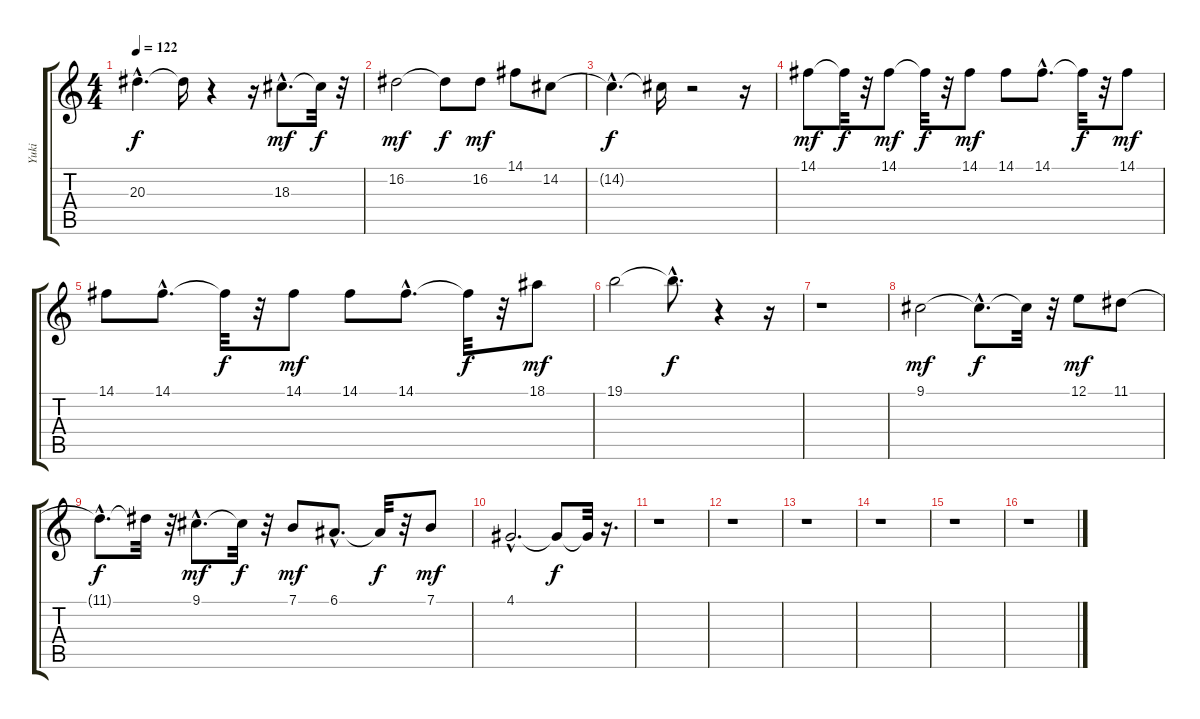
\track ("Yuki" "Yuki") {instrument tenorsax}
\staff {score tabs}
\tuning (E4 B3 G3 D3 A2 E2) {hide}
\ts (4 4)
\tempo 122
\clef g2
\ks c
20.3{hac t}.4{d dy f} 20.3{t}.16 r.4 r.16 18.3{hac}.8{d dy mf} 18.3{t}.32{dy f} r.32 |
16.2.2{dy mf} 16.2{t}.8{dy f} 16.2.8{dy mf} 14.1.8 14.2.8 |
14.2{hac t}.4{d dy f} 14.2{t}.16 r.2 r.16 |
14.1.8{dy mf} 14.1{t}.32{dy f} r.32 14.1.8{dy mf} 14.1{t}.32{dy f} r.32 14.1.8{dy mf} 14.1.8 14.1{hac}.8{d} 14.1{t}.32{dy f} r.32 14.1.8{dy mf} |
14.1.8 14.1{hac}.8{d} 14.1{t}.32{dy f} r.32 14.1.8{dy mf} 14.1.8 14.1{hac}.8{d} 14.1{t}.32{dy f} r.32 18.1.8{dy mf} |
19.1.2 19.1{hac t}.8{d dy f} r.4 r.16 |
r.1 |
9.1.2{dy mf} 9.1{hac t}.8{d dy f} 9.1{t}.32 r.32 12.1.8{dy mf} 11.1.8 |
11.1{hac t}.8{d dy f} 11.1{t}.32 r.32 9.1{hac}.8{d dy mf} 9.1{t}.32{dy f} r.32 7.1.8{dy mf} 6.1{hac}.8{d} 6.1{t}.32{dy f} r.32 7.1.8{dy mf} |
4.1{hac}.2{d} 4.1{t}.8{dy f} 4.1{t}.32 r.16{d} |
r.1 |
r.1 |
r.1 |
r.1 |
r.1 |
r.1
